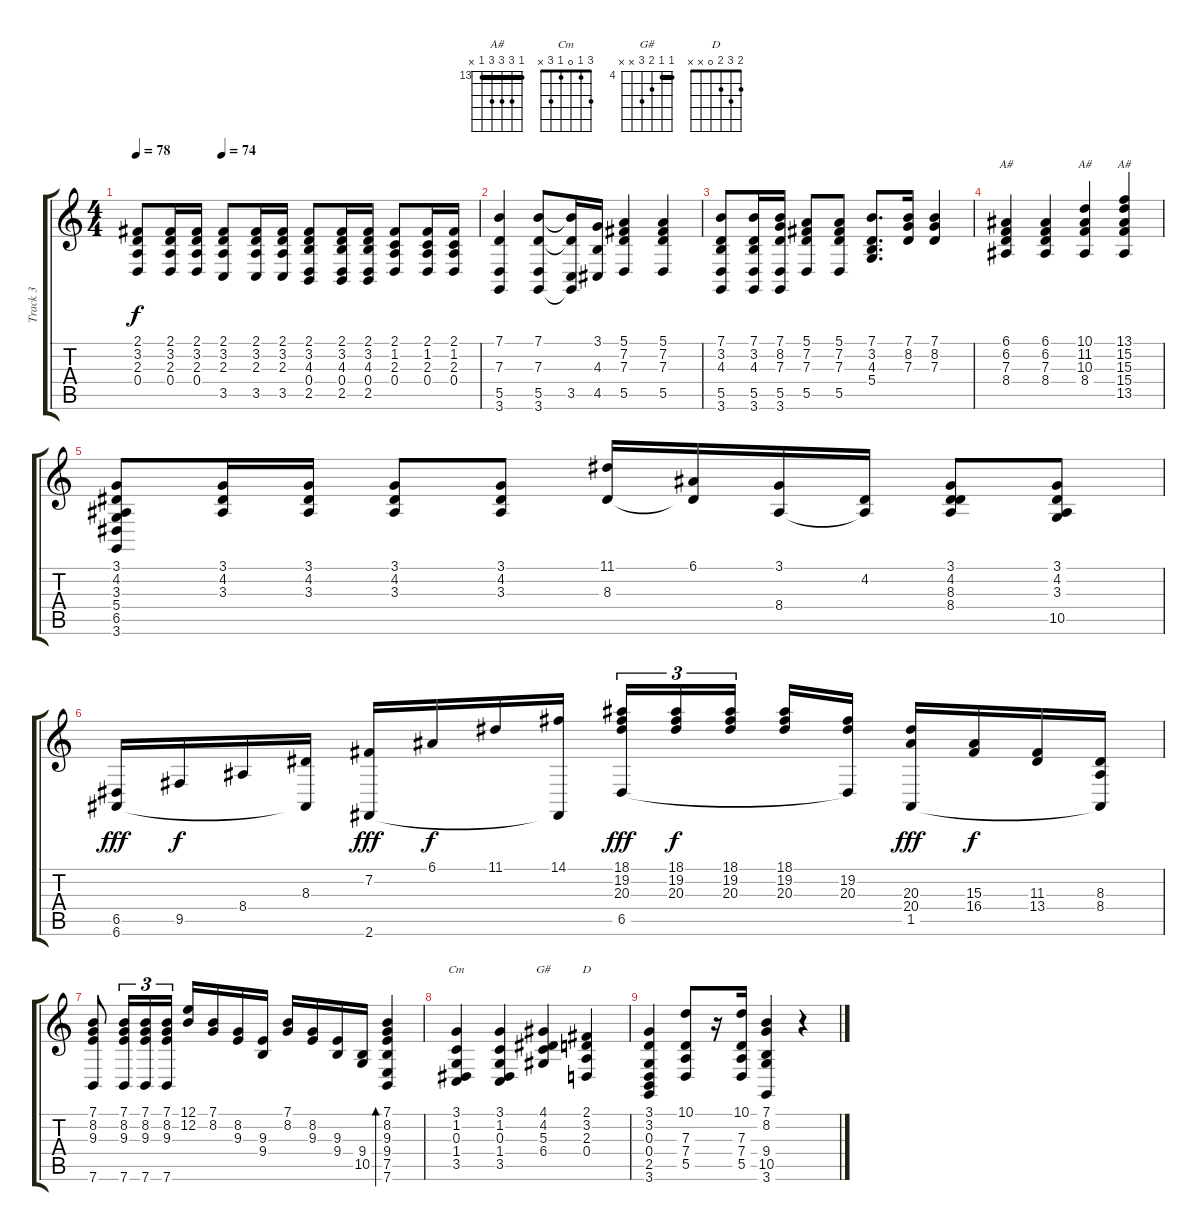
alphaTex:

\track ("Track 3" "Track 3") {instrument acousticgrandpiano}
\staff {score tabs}
\tuning (E4 B3 G3 D3 A2 E2) {hide}
\chord ("A#" 6 6 7 8 x x) {firstfret 6 barre 6}
\chord ("A#" 10 11 10 8 x x) {firstfret 8 barre 10}
\chord ("A#" 13 15 15 15 13 x) {firstfret 13 barre 13}
\chord ("Cm" 3 1 0 1 3 x)
\chord ("G#" 4 4 5 6 x x) {firstfret 4 barre 4}
\chord ("D" 2 3 2 0 x x)
\ts (4 4)
\tempo 78
\tempo (74 0.25)
\clef g2
\ks c
(2.1 3.2 2.3 0.4).8{dy f} (2.1 3.2 2.3 0.4).16 (2.1 3.2 2.3 0.4).16 (2.1 3.2 2.3 3.5).8 (2.1 3.2 2.3 3.5).16 (2.1 3.2 2.3 3.5).16 (2.1 3.2 4.3 0.4 2.5).8 (2.1 3.2 4.3 0.4 2.5).16 (2.1 3.2 4.3 0.4 2.5).16 (2.1 1.2 2.3 0.4).8 (2.1 1.2 2.3 0.4).16 (2.1 1.2 2.3 0.4).16 |
(7.1 7.3 5.5 3.6).4 (7.1 7.3 5.5 3.6).8 (7.1{t} 7.3{t} 3.5 3.6{t}).16 (3.1 4.3 4.5).16 (5.1 7.2 7.3 5.5).4 (5.1 7.2 7.3 5.5).4 |
(7.1 3.2 4.3 5.5 3.6).8 (7.1 3.2 4.3 5.5 3.6).16 (7.1 8.2 7.3 5.5 3.6).16 (5.1 7.2 7.3 5.5).8 (5.1 7.2 7.3 5.5).8 (7.1 3.2 4.3 5.4).8{d} (7.1 8.2 7.3).16 (7.1 8.2 7.3).4 |
(6.1 6.2 7.3 8.4).4{ch "A#"} (6.1 6.2 7.3 8.4).4 (10.1 11.2 10.3 8.4).4{ch "A#"} (13.1 15.2 15.3 15.4 13.5).4{ch "A#"} |
(3.1 4.2 3.3 5.4 6.5 3.6).8 (3.1 4.2 3.3).16 (3.1 4.2 3.3).16 (3.1 4.2 3.3).8 (3.1 4.2 3.3).8 (11.1 8.3).16 (6.1 8.3{t}).16 (3.1 8.4).16 (4.2 8.4{t}).16 (3.1 4.2 8.3 8.4).8 (3.1 4.2 3.3 10.5).8 |
(6.5 6.6).16{dy fff} 9.5.16{dy f} 8.4.16 (8.3 6.6{t}).16 (7.2 2.6).16{dy fff} 6.1.16{dy f} 11.1.16 (14.1 2.6{t}).16 (18.1 19.2 20.3 6.5).16{tu (3 2) dy fff} (18.1 19.2 20.3).16{tu (3 2) dy f} (18.1 19.2 20.3).16{tu (3 2)} (18.1 19.2 20.3).16 (19.2 20.3 6.5{t}).16 (20.3 20.4 1.5).16{dy fff} (15.3 16.4).16{dy f} (11.3 13.4).16 (8.3 8.4 1.5{t}).16 |
(7.1 8.2 9.3 7.6).8 (7.1 8.2 9.3 7.6).16{tu (3 2)} (7.1 8.2 9.3 7.6).16{tu (3 2)} (7.1 8.2 9.3 7.6).16{tu (3 2)} (12.1 12.2).16 (7.1 8.2).16 (8.2 9.3).16 (9.3 9.4).16 (7.1 8.2).16 (8.2 9.3).16 (9.3 9.4).16 (9.4 10.5).16 (7.1 8.2 9.3 9.4 7.5 7.6).4{bd 60} |
(3.1 1.2 0.3 1.4 3.5).4{ch "Cm"} (3.1 1.2 0.3 1.4 3.5).4 (4.1 4.2 5.3 6.4).4{ch "G#"} (2.1 3.2 2.3 0.4).4{ch "D"} |
(3.1 3.2 0.3 0.4 2.5 3.6).4 (10.1 7.3 7.4 5.5).8 r.16 (10.1 7.3 7.4 5.5).16 (7.1 8.2 9.4 10.5 3.6).4 r.4
